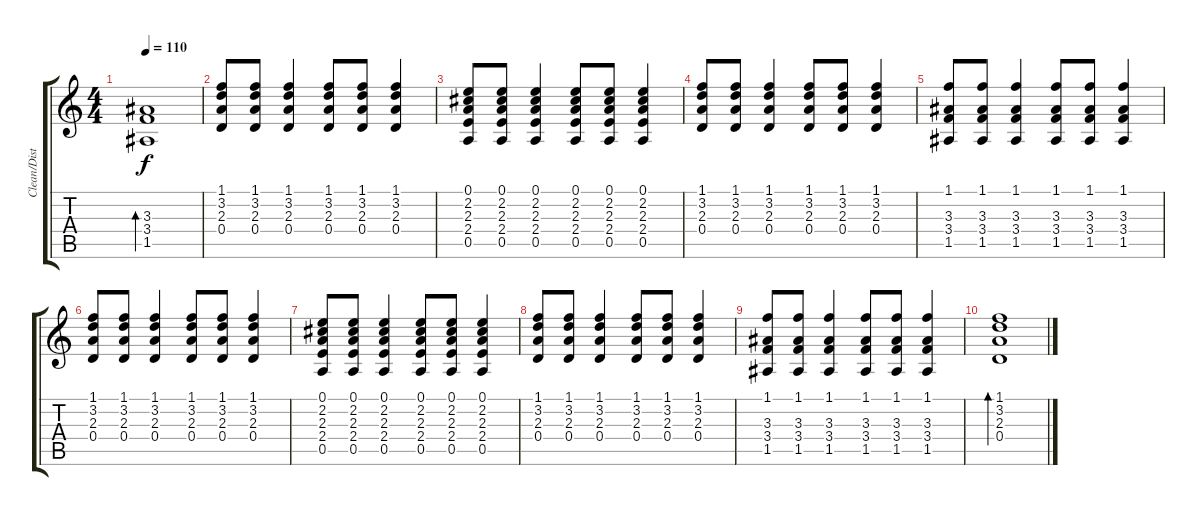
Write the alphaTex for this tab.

\track ("Clean/Distortion" "Clean/Dist") {instrument acousticguitarnylon}
\staff {score tabs}
\tuning (E4 B3 G3 D3 A2 E2) {hide}
\ts (4 4)
\tempo 110
\clef g2
\ks c
(3.3 3.4 1.5).1{bd 240 dy f} |
(1.1 3.2 2.3 0.4).8 (1.1 3.2 2.3 0.4).8 (1.1 3.2 2.3 0.4).4 (1.1 3.2 2.3 0.4).8 (1.1 3.2 2.3 0.4).8 (1.1 3.2 2.3 0.4).4 |
(0.1 2.2 2.3 2.4 0.5).8 (0.1 2.2 2.3 2.4 0.5).8 (0.1 2.2 2.3 2.4 0.5).4 (0.1 2.2 2.3 2.4 0.5).8 (0.1 2.2 2.3 2.4 0.5).8 (0.1 2.2 2.3 2.4 0.5).4 |
(1.1 3.2 2.3 0.4).8 (1.1 3.2 2.3 0.4).8 (1.1 3.2 2.3 0.4).4 (1.1 3.2 2.3 0.4).8 (1.1 3.2 2.3 0.4).8 (1.1 3.2 2.3 0.4).4 |
(1.1 3.3 3.4 1.5).8 (1.1 3.3 3.4 1.5).8 (1.1 3.3 3.4 1.5).4 (1.1 3.3 3.4 1.5).8 (1.1 3.3 3.4 1.5).8 (1.1 3.3 3.4 1.5).4 |
(1.1 3.2 2.3 0.4).8 (1.1 3.2 2.3 0.4).8 (1.1 3.2 2.3 0.4).4 (1.1 3.2 2.3 0.4).8 (1.1 3.2 2.3 0.4).8 (1.1 3.2 2.3 0.4).4 |
(0.1 2.2 2.3 2.4 0.5).8 (0.1 2.2 2.3 2.4 0.5).8 (0.1 2.2 2.3 2.4 0.5).4 (0.1 2.2 2.3 2.4 0.5).8 (0.1 2.2 2.3 2.4 0.5).8 (0.1 2.2 2.3 2.4 0.5).4 |
(1.1 3.2 2.3 0.4).8 (1.1 3.2 2.3 0.4).8 (1.1 3.2 2.3 0.4).4 (1.1 3.2 2.3 0.4).8 (1.1 3.2 2.3 0.4).8 (1.1 3.2 2.3 0.4).4 |
(1.1 3.3 3.4 1.5).8 (1.1 3.3 3.4 1.5).8 (1.1 3.3 3.4 1.5).4 (1.1 3.3 3.4 1.5).8 (1.1 3.3 3.4 1.5).8 (1.1 3.3 3.4 1.5).4 |
(1.1 3.2 2.3 0.4).1{bd 240}
